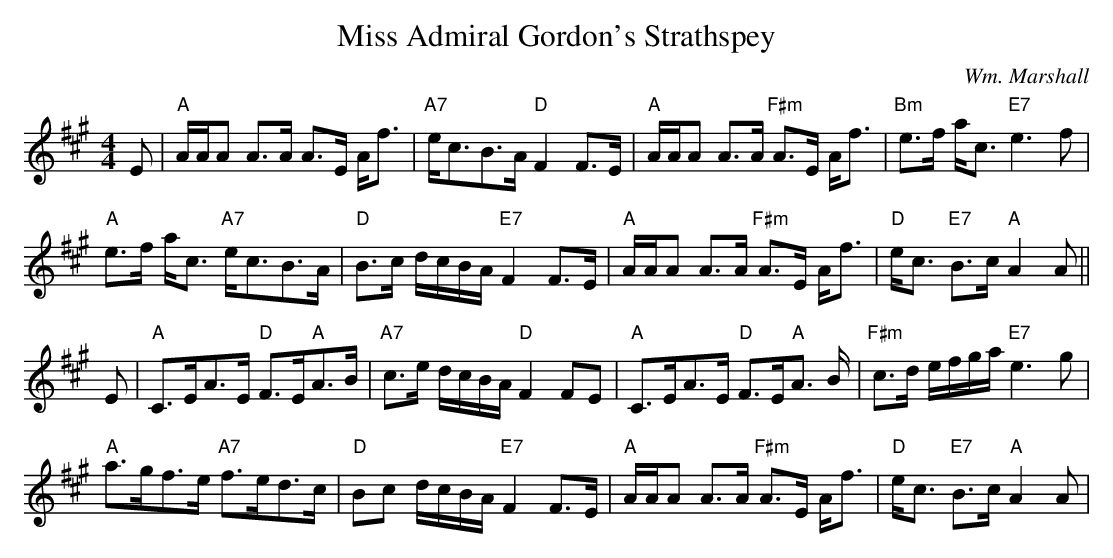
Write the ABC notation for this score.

X:1
T:Miss Admiral Gordon's Strathspey
M:4/4
L:1/8
C:Wm. Marshall
K:A
E|"A"A/A/A A>A A>E A<f|"A7"e<cB>A "D" F2 F>E|"A"A/A/A A>A "F#m"A>E A<f|
"Bm"e>f a<c "E7"e3 f|!
"A"e>f a<c "A7"e<cB>A|"D"B>c d/c/B/A/ "E7"F2 F>E|"A"A/A/A A>A
"F#m"A>E A<f|"D"e<c "E7"B>c "A"A2 A||!
E|"A"C>EA>E "D"F>E"A"A>B|"A7"c>e d/c/B/A/ "D"F2 FE|"A"C>EA>E "D"F>E"A"A>
B|
"F#m"c>d e/f/g/a/ "E7" e3 g|!"A"a>gf>e "A7"f>ed>c|"D"Bc d/c/B/A/ "E7"F2
F>E|"A"A/A/A A>A
"F#m"A>E A<f|"D"e<c "E7"B>c "A"A2 A|
